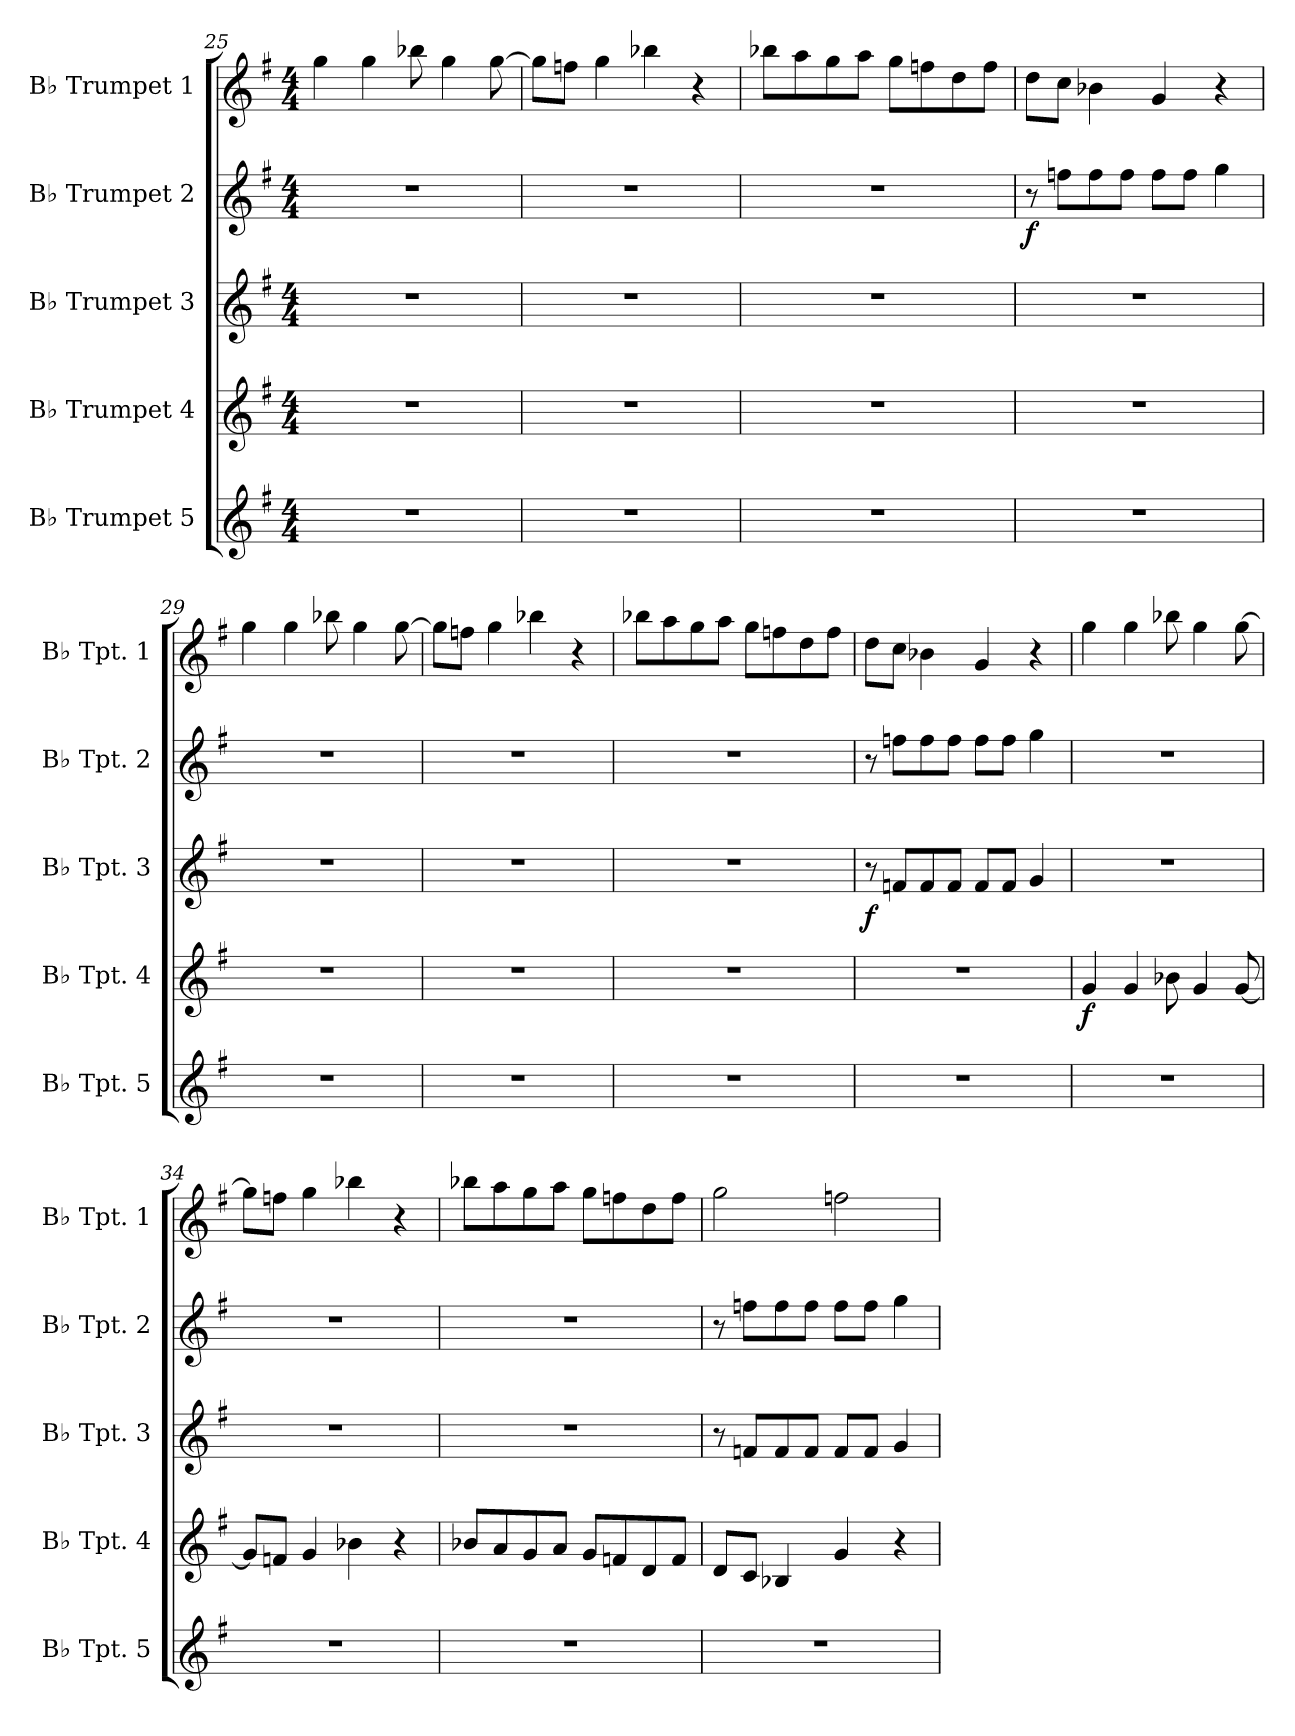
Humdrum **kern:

**kern	**kern	**dynam	**kern	**dynam	**kern	**dynam	**kern
*part5	*part4	*part4	*part3	*part3	*part2	*part2	*part1
*staff5	*staff4	*staff4	*staff3	*staff3	*staff2	*staff2	*staff1
*I"B♭ Trumpet 5	*I"B♭ Trumpet 4	*	*I"B♭ Trumpet 3	*	*I"B♭ Trumpet 2	*	*I"B♭ Trumpet 1
*I'B♭ Tpt. 5	*I'B♭ Tpt. 4	*	*I'B♭ Tpt. 3	*	*I'B♭ Tpt. 2	*	*I'B♭ Tpt. 1
*clefG2	*clefG2	*	*clefG2	*	*clefG2	*	*clefG2
*ITrd1c2	*ITrd1c2	*	*ITrd1c2	*	*ITrd1c2	*	*ITrd1c2
*k[b-]	*k[b-]	*	*k[b-]	*	*k[b-]	*	*k[b-]
*F:	*F:	*	*F:	*	*F:	*	*F:
*M4/4	*M4/4	*	*M4/4	*	*M4/4	*	*M4/4
=25	=25	=25	=25	=25	=25	=25	=25
1r	1r	.	1r	.	1r	.	4ff\
.	.	.	.	.	.	.	4ff\
.	.	.	.	.	.	.	8aa-X\
.	.	.	.	.	.	.	4ff\
.	.	.	.	.	.	.	[8ff\
=26	=26	=26	=26	=26	=26	=26	=26
1r	1r	.	1r	.	1r	.	8ff\L]
.	.	.	.	.	.	.	8ee-X\J
.	.	.	.	.	.	.	4ff\
.	.	.	.	.	.	.	4aa-X\
.	.	.	.	.	.	.	4r
=27	=27	=27	=27	=27	=27	=27	=27
1r	1r	.	1r	.	1r	.	8aa-X\L
.	.	.	.	.	.	.	8gg\
.	.	.	.	.	.	.	8ff\
.	.	.	.	.	.	.	8gg\J
.	.	.	.	.	.	.	8ff\L
.	.	.	.	.	.	.	8ee-X\
.	.	.	.	.	.	.	8cc\
.	.	.	.	.	.	.	8ee-\J
=28	=28	=28	=28	=28	=28	=28	=28
!	!	!	!	!	!	!LO:DY:b	!
1r	1r	.	1r	.	8r	f	8cc\L
.	.	.	.	.	8ee-X\L	.	8b-\J
.	.	.	.	.	8ee-\	.	4a-X\
.	.	.	.	.	8ee-\J	.	.
.	.	.	.	.	8ee-\L	.	4f/
.	.	.	.	.	8ee-\J	.	.
.	.	.	.	.	4ff\	.	4r
!!LO:PB:g=z
=29	=29	=29	=29	=29	=29	=29	=29
1r	1r	.	1r	.	1r	.	4ff\
.	.	.	.	.	.	.	4ff\
.	.	.	.	.	.	.	8aa-X\
.	.	.	.	.	.	.	4ff\
.	.	.	.	.	.	.	[8ff\
=30	=30	=30	=30	=30	=30	=30	=30
1r	1r	.	1r	.	1r	.	8ff\L]
.	.	.	.	.	.	.	8ee-X\J
.	.	.	.	.	.	.	4ff\
.	.	.	.	.	.	.	4aa-X\
.	.	.	.	.	.	.	4r
=31	=31	=31	=31	=31	=31	=31	=31
1r	1r	.	1r	.	1r	.	8aa-X\L
.	.	.	.	.	.	.	8gg\
.	.	.	.	.	.	.	8ff\
.	.	.	.	.	.	.	8gg\J
.	.	.	.	.	.	.	8ff\L
.	.	.	.	.	.	.	8ee-X\
.	.	.	.	.	.	.	8cc\
.	.	.	.	.	.	.	8ee-\J
=32	=32	=32	=32	=32	=32	=32	=32
!	!	!	!	!LO:DY:b	!	!	!
1r	1r	.	8r	f	8r	.	8cc\L
.	.	.	8e-X/L	.	8ee-X\L	.	8b-\J
.	.	.	8e-/	.	8ee-\	.	4a-X\
.	.	.	8e-/J	.	8ee-\J	.	.
.	.	.	8e-/L	.	8ee-\L	.	4f/
.	.	.	8e-/J	.	8ee-\J	.	.
.	.	.	4f/	.	4ff\	.	4r
=33	=33	=33	=33	=33	=33	=33	=33
!	!	!LO:DY:b	!	!	!	!	!
1r	4f/	f	1r	.	1r	.	4ff\
.	4f/	.	.	.	.	.	4ff\
.	8a-X\	.	.	.	.	.	8aa-X\
.	4f/	.	.	.	.	.	4ff\
.	[8f/	.	.	.	.	.	[8ff\
!!LO:LB:g=z
=34	=34	=34	=34	=34	=34	=34	=34
1r	8f/L]	.	1r	.	1r	.	8ff\L]
.	8e-X/J	.	.	.	.	.	8ee-X\J
.	4f/	.	.	.	.	.	4ff\
.	4a-X\	.	.	.	.	.	4aa-X\
.	4r	.	.	.	.	.	4r
=35	=35	=35	=35	=35	=35	=35	=35
1r	8a-X/L	.	1r	.	1r	.	8aa-X\L
.	8g/	.	.	.	.	.	8gg\
.	8f/	.	.	.	.	.	8ff\
.	8g/J	.	.	.	.	.	8gg\J
.	8f/L	.	.	.	.	.	8ff\L
.	8e-X/	.	.	.	.	.	8ee-X\
.	8c/	.	.	.	.	.	8cc\
.	8e-/J	.	.	.	.	.	8ee-\J
=36	=36	=36	=36	=36	=36	=36	=36
1r	8c/L	.	8r	.	8r	.	2ff\
.	8B-/J	.	8e-X/L	.	8ee-X\L	.	.
.	4A-X/	.	8e-/	.	8ee-\	.	.
.	.	.	8e-/J	.	8ee-\J	.	.
.	4f/	.	8e-/L	.	8ee-\L	.	2ee-X\
.	.	.	8e-/J	.	8ee-\J	.	.
.	4r	.	4f/	.	4ff\	.	.
=	=	=	=	=	=	=	=
*-	*-	*-	*-	*-	*-	*-	*-
